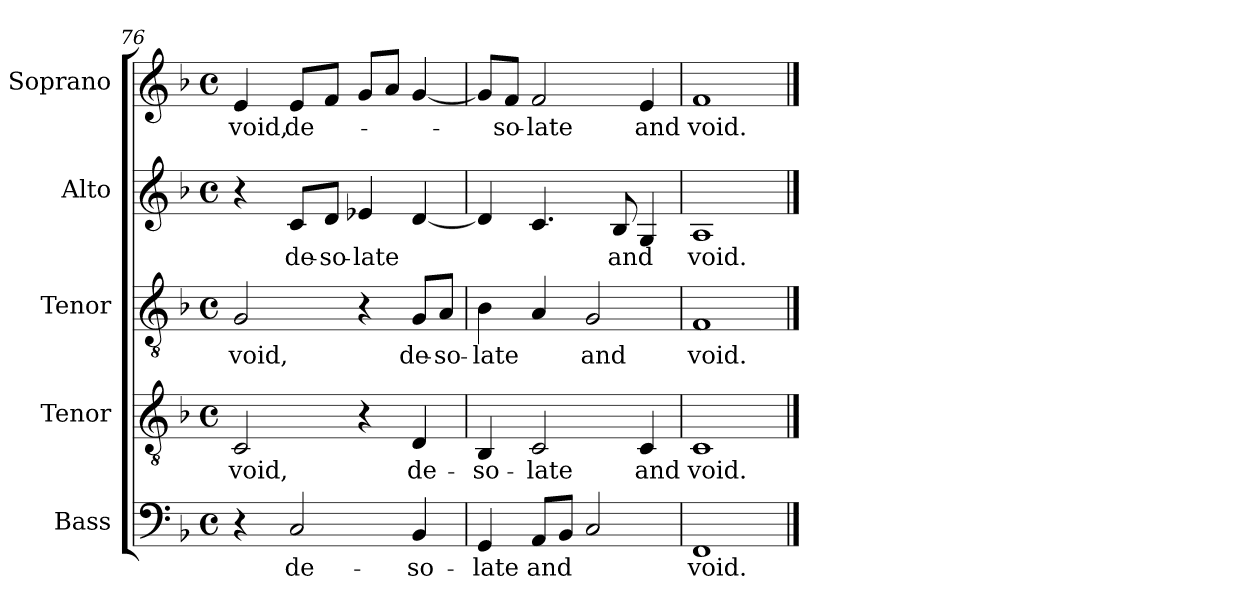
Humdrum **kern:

**kern	**text	**kern	**text	**kern	**text	**kern	**text	**kern	**text
*part5	*part5	*part4	*part4	*part3	*part3	*part2	*part2	*part1	*part1
*staff5	*staff5	*staff4	*staff4	*staff3	*staff3	*staff2	*staff2	*staff1	*staff1
*I"Bass	*	*I"Tenor	*	*I"Tenor	*	*I"Alto	*	*I"Soprano	*
*I'B.	*	*I'T.	*	*I'T.	*	*I'A.	*	*I'S.	*
*clefF4	*	*clefGv2	*	*clefGv2	*	*clefG2	*	*clefG2	*
*	*	*ITrd7c12	*	*	*	*	*	*	*
*k[b-]	*	*k[b-]	*	*k[b-]	*	*k[b-]	*	*k[b-]	*
*F:	*	*F:	*	*F:	*	*F:	*	*F:	*
*M4/4	*	*M4/4	*	*M4/4	*	*M4/4	*	*M4/4	*
*met(c)	*	*met(c)	*	*met(c)	*	*met(c)	*	*met(c)	*
=76	=76	=76	=76	=76	=76	=76	=76	=76	=76
!	!	!	!LO:LY:b:color=#000000	!	!	!	!	!	!
!	!	!	!	!	!LO:LY:b:color=#000000	!	!	!	!
!	!	!	!	!	!	!	!	!	!LO:LY:b:color=#000000
4r	.	2CCi/	void,	2Gi/	void,	4r	.	4ei/	void,
!	!LO:LY:b:color=#000000	!	!	!	!	!	!	!	!
!	!	!	!	!	!	!	!LO:LY:b:color=#000000	!	!
!	!	!	!	!	!	!	!	!	!LO:LY:b:color=#000000
2Ci/	de-	.	.	.	.	8ci/L	de-	8ei/L	de-
!	!	!	!	!	!	!	!LO:LY:b:color=#000000	!	!
.	.	.	.	.	.	8di/J	-so-	8fi/J	.
!	!	!	!	!	!	!	!LO:LY:b:color=#000000	!	!
.	.	4r	.	4r	.	4e-Xi/	-late	8gi/L	.
.	.	.	.	.	.	.	.	8ai/J	.
!	!LO:LY:b:color=#000000	!	!	!	!	!	!	!	!
!	!	!	!LO:LY:b:color=#000000	!	!	!	!	!	!
!	!	!	!	!	!LO:LY:b:color=#000000	!	!	!	!
4BB-i/	-so-	4DDi/	de-	8Gi/L	de-	[4di/	.	[4gi/	.
!	!	!	!	!	!LO:LY:b:color=#000000	!	!	!	!
.	.	.	.	8Ai/J	-so-	.	.	.	.
=77	=77	=77	=77	=77	=77	=77	=77	=77	=77
!	!LO:LY:b:color=#000000	!	!	!	!	!	!	!	!
!	!	!	!LO:LY:b:color=#000000	!	!	!	!	!	!
!	!	!	!	!	!LO:LY:b:color=#000000	!	!	!	!
4GGi/	-late	4BBB-i/	-so-	4B-i\	-late	4di/]	.	8gi/L]	.
!	!	!	!	!	!	!	!	!	!LO:LY:b:color=#000000
.	.	.	.	.	.	.	.	8fi/J	-so-
!	!LO:LY:b:color=#000000	!	!	!	!	!	!	!	!
!	!	!	!LO:LY:b:color=#000000	!	!	!	!	!	!
!	!	!	!	!	!	!	!	!	!LO:LY:b:color=#000000
8AAi/L	and	2CCi/	-late	4Ai/	.	4.ci/	.	2fi/	-late
8BB-i/J	.	.	.	.	.	.	.	.	.
!	!	!	!	!	!LO:LY:b:color=#000000	!	!	!	!
2Ci/	.	.	.	2Gi/	and	.	.	.	.
!	!	!	!	!	!	!	!LO:LY:b:color=#000000	!	!
.	.	.	.	.	.	8B-i/	and	.	.
!	!	!	!LO:LY:b:color=#000000	!	!	!	!	!	!
!	!	!	!	!	!	!	!	!	!LO:LY:b:color=#000000
.	.	4CCi/	and	.	.	4Gi/	.	4ei/	and
=78	=78	=78	=78	=78	=78	=78	=78	=78	=78
!	!LO:LY:b:color=#000000	!	!	!	!	!	!	!	!
!	!	!	!LO:LY:b:color=#000000	!	!	!	!	!	!
!	!	!	!	!	!LO:LY:b:color=#000000	!	!	!	!
!	!	!	!	!	!	!	!LO:LY:b:color=#000000	!	!
!	!	!	!	!	!	!	!	!	!LO:LY:b:color=#000000
1FFi	void.	1CCi	void.	1Fi	void.	1Ai	void.	1fi	void.
==	==	==	==	==	==	==	==	==	==
*-	*-	*-	*-	*-	*-	*-	*-	*-	*-
